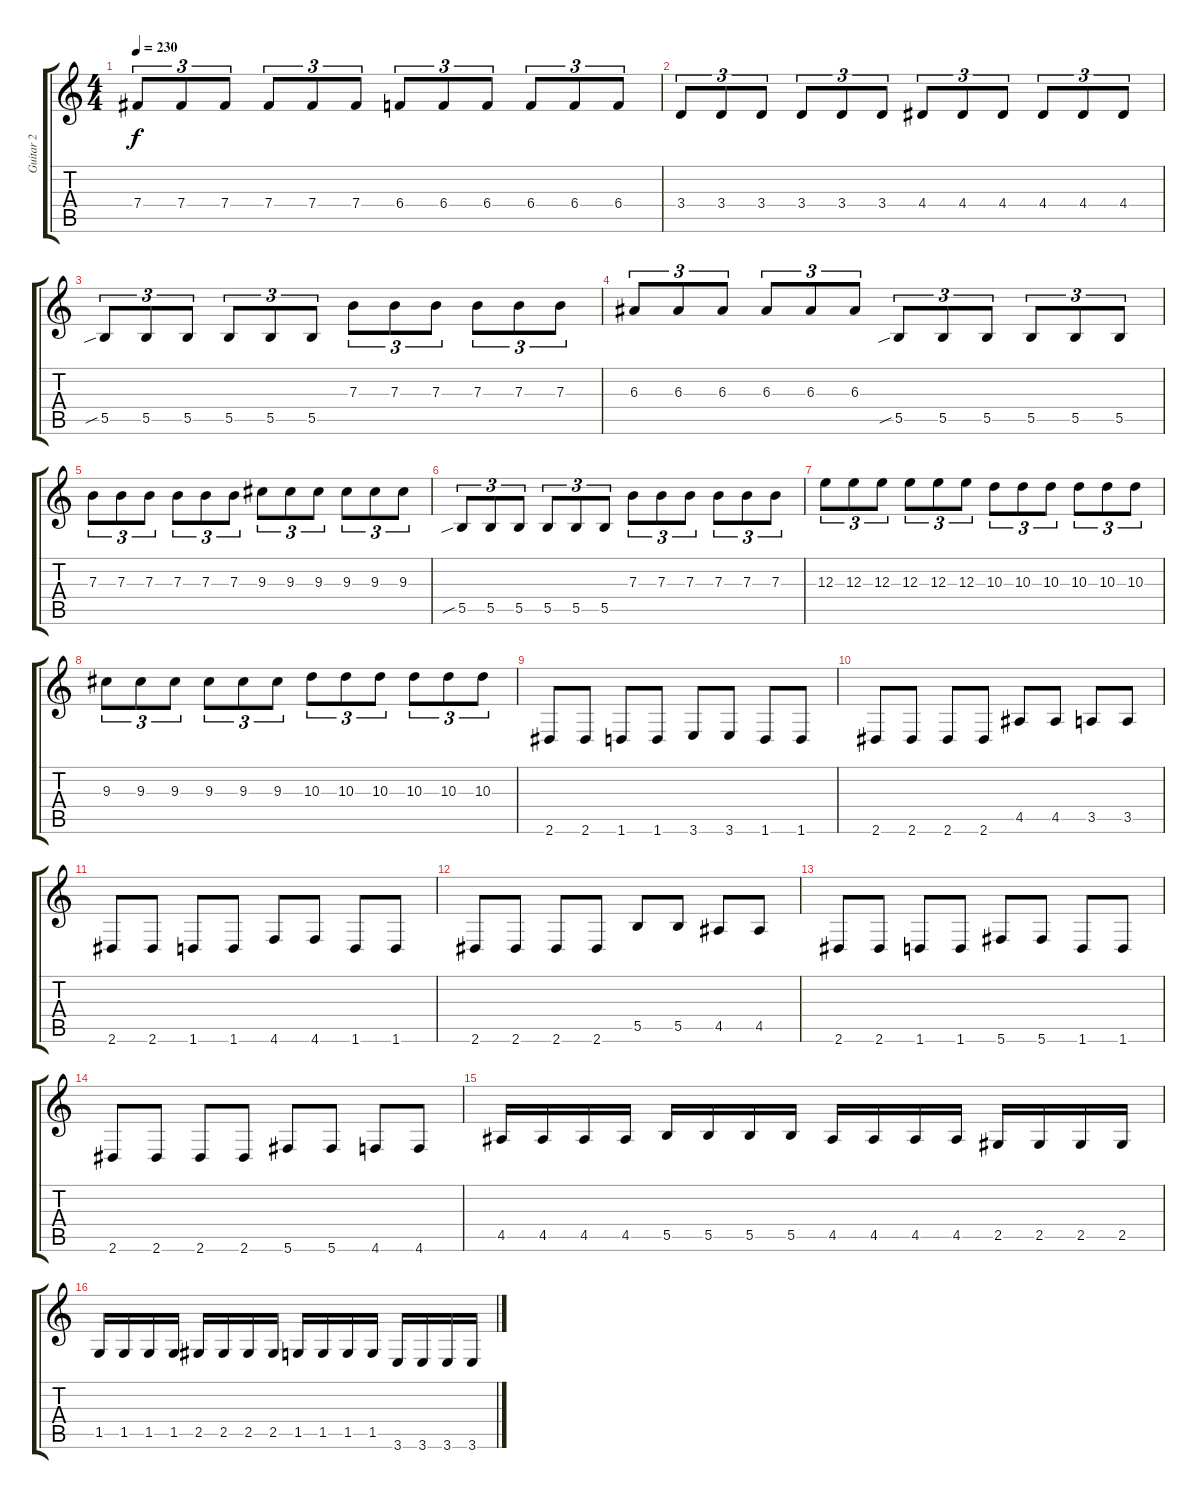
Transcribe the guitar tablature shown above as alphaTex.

\track ("Guitar 2" "Guitar 2") {instrument distortionguitar}
\staff {score tabs}
\tuning (Db4 Ab3 E3 B2 Gb2 Db2) {hide}
\ts (4 4)
\tempo 230
\clef g2
\ks c
7.4.8{tu (3 2) dy f} 7.4.8{tu (3 2)} 7.4.8{tu (3 2)} 7.4.8{tu (3 2)} 7.4.8{tu (3 2)} 7.4.8{tu (3 2)} 6.4.8{tu (3 2)} 6.4.8{tu (3 2)} 6.4.8{tu (3 2)} 6.4.8{tu (3 2)} 6.4.8{tu (3 2)} 6.4.8{tu (3 2)} |
3.4.8{tu (3 2)} 3.4.8{tu (3 2)} 3.4.8{tu (3 2)} 3.4.8{tu (3 2)} 3.4.8{tu (3 2)} 3.4.8{tu (3 2)} 4.4.8{tu (3 2)} 4.4.8{tu (3 2)} 4.4.8{tu (3 2)} 4.4.8{tu (3 2)} 4.4.8{tu (3 2)} 4.4.8{tu (3 2)} |
5.5{sib}.8{tu (3 2)} 5.5.8{tu (3 2)} 5.5.8{tu (3 2)} 5.5.8{tu (3 2)} 5.5.8{tu (3 2)} 5.5.8{tu (3 2)} 7.3.8{tu (3 2)} 7.3.8{tu (3 2)} 7.3.8{tu (3 2)} 7.3.8{tu (3 2)} 7.3.8{tu (3 2)} 7.3.8{tu (3 2)} |
6.3.8{tu (3 2)} 6.3.8{tu (3 2)} 6.3.8{tu (3 2)} 6.3.8{tu (3 2)} 6.3.8{tu (3 2)} 6.3.8{tu (3 2)} 5.5{sib}.8{tu (3 2)} 5.5.8{tu (3 2)} 5.5.8{tu (3 2)} 5.5.8{tu (3 2)} 5.5.8{tu (3 2)} 5.5.8{tu (3 2)} |
7.3.8{tu (3 2)} 7.3.8{tu (3 2)} 7.3.8{tu (3 2)} 7.3.8{tu (3 2)} 7.3.8{tu (3 2)} 7.3.8{tu (3 2)} 9.3.8{tu (3 2)} 9.3.8{tu (3 2)} 9.3.8{tu (3 2)} 9.3.8{tu (3 2)} 9.3.8{tu (3 2)} 9.3.8{tu (3 2)} |
5.5{sib}.8{tu (3 2)} 5.5.8{tu (3 2)} 5.5.8{tu (3 2)} 5.5.8{tu (3 2)} 5.5.8{tu (3 2)} 5.5.8{tu (3 2)} 7.3.8{tu (3 2)} 7.3.8{tu (3 2)} 7.3.8{tu (3 2)} 7.3.8{tu (3 2)} 7.3.8{tu (3 2)} 7.3.8{tu (3 2)} |
12.3.8{tu (3 2)} 12.3.8{tu (3 2)} 12.3.8{tu (3 2)} 12.3.8{tu (3 2)} 12.3.8{tu (3 2)} 12.3.8{tu (3 2)} 10.3.8{tu (3 2)} 10.3.8{tu (3 2)} 10.3.8{tu (3 2)} 10.3.8{tu (3 2)} 10.3.8{tu (3 2)} 10.3.8{tu (3 2)} |
9.3.8{tu (3 2)} 9.3.8{tu (3 2)} 9.3.8{tu (3 2)} 9.3.8{tu (3 2)} 9.3.8{tu (3 2)} 9.3.8{tu (3 2)} 10.3.8{tu (3 2)} 10.3.8{tu (3 2)} 10.3.8{tu (3 2)} 10.3.8{tu (3 2)} 10.3.8{tu (3 2)} 10.3.8{tu (3 2)} |
2.6.8 2.6.8 1.6.8 1.6.8 3.6.8 3.6.8 1.6.8 1.6.8 |
2.6.8 2.6.8 2.6.8 2.6.8 4.5.8 4.5.8 3.5.8 3.5.8 |
2.6.8 2.6.8 1.6.8 1.6.8 4.6.8 4.6.8 1.6.8 1.6.8 |
2.6.8 2.6.8 2.6.8 2.6.8 5.5.8 5.5.8 4.5.8 4.5.8 |
2.6.8 2.6.8 1.6.8 1.6.8 5.6.8 5.6.8 1.6.8 1.6.8 |
2.6.8 2.6.8 2.6.8 2.6.8 5.6.8 5.6.8 4.6.8 4.6.8 |
4.5.16 4.5.16 4.5.16 4.5.16 5.5.16 5.5.16 5.5.16 5.5.16 4.5.16 4.5.16 4.5.16 4.5.16 2.5.16 2.5.16 2.5.16 2.5.16 |
1.5.16 1.5.16 1.5.16 1.5.16 2.5.16 2.5.16 2.5.16 2.5.16 1.5.16 1.5.16 1.5.16 1.5.16 3.6.16 3.6.16 3.6.16 3.6.16
